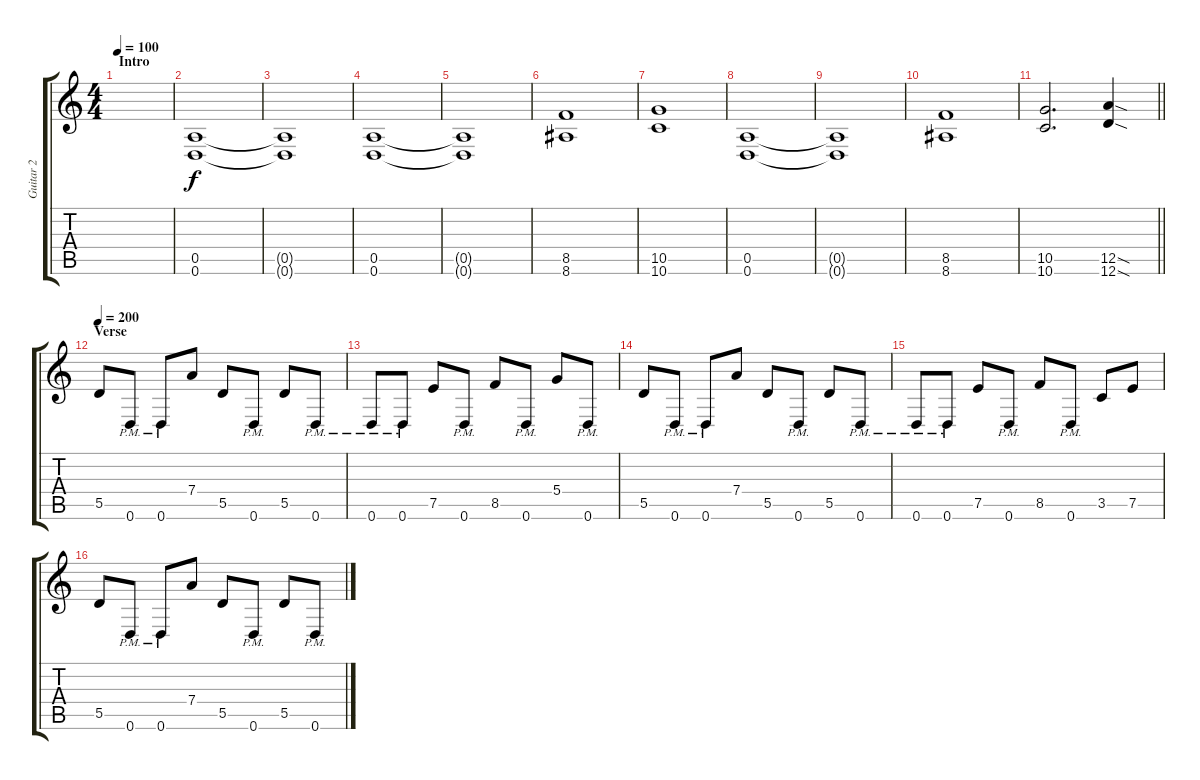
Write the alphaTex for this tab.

\track ("Guitar 2" "Guitar 2") {instrument distortionguitar}
\staff {score tabs}
\tuning (E4 B3 G3 D3 A2 D2) {hide}
\ts (4 4)
\section ("" "Intro")
\tempo 100
\clef g2
\ks c
|
(0.5 0.6).1 |
(0.5{t} 0.6{t}).1 |
(0.5 0.6).1 |
(0.5{t} 0.6{t}).1 |
(8.5 8.6).1 |
(10.5 10.6).1 |
(0.5 0.6).1 |
(0.5{t} 0.6{t}).1 |
(8.5 8.6).1 |
\barLineRight lightlight
(10.5 10.6).2{d} (12.5{sod} 12.6{sod}).4 |
\section ("" "Verse")
\tempo 200
5.5.8 0.6{pm}.8 0.6{pm}.8 7.4.8 5.5.8 0.6{pm}.8 5.5.8 0.6{pm}.8 |
0.6{pm}.8 0.6{pm}.8 7.5.8 0.6{pm}.8 8.5.8 0.6{pm}.8 5.4.8 0.6{pm}.8 |
5.5.8 0.6{pm}.8 0.6{pm}.8 7.4.8 5.5.8 0.6{pm}.8 5.5.8 0.6{pm}.8 |
0.6{pm}.8 0.6{pm}.8 7.5.8 0.6{pm}.8 8.5.8 0.6{pm}.8 3.5.8 7.5.8 |
5.5.8 0.6{pm}.8 0.6{pm}.8 7.4.8 5.5.8 0.6{pm}.8 5.5.8 0.6{pm}.8
